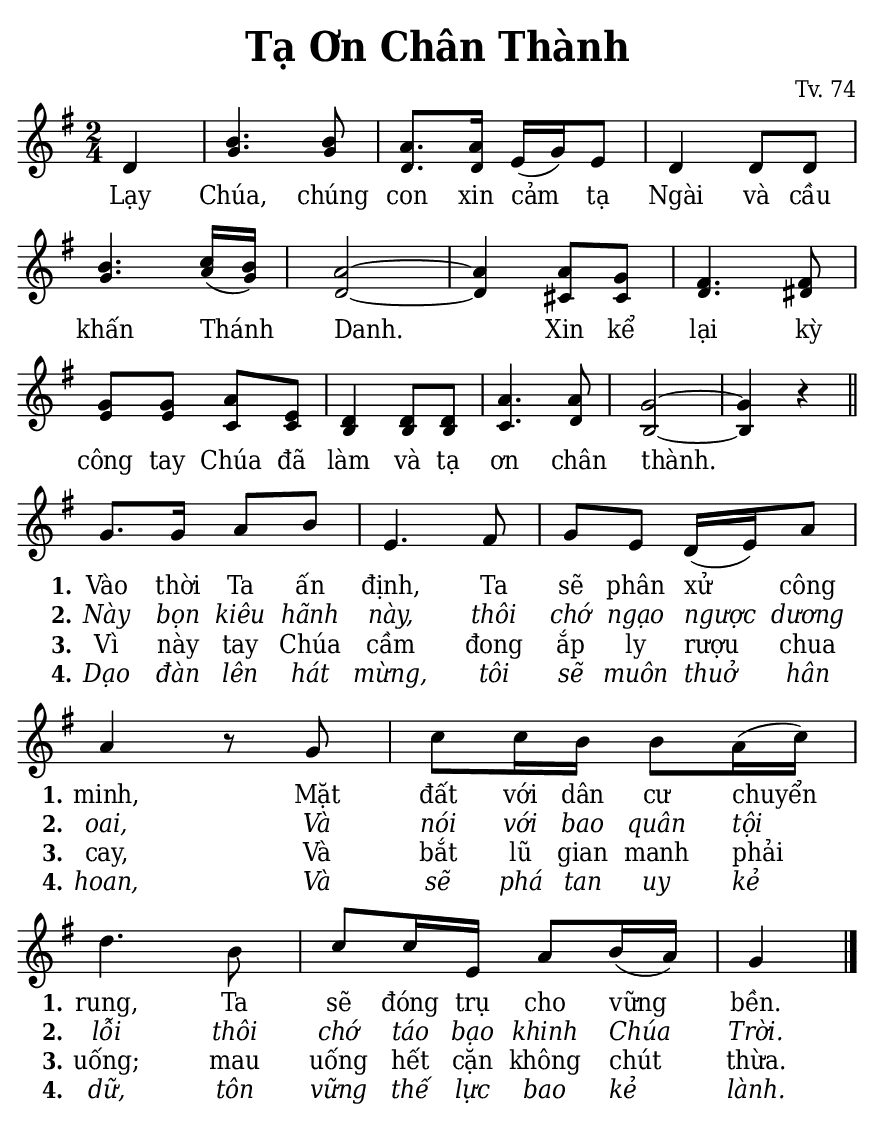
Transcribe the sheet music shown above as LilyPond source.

% Cài đặt chung\
\version "2.22.1"
\include "english.ly"

\header {
  title = \markup { \fontsize #1 "Tạ Ơn Chân Thành" }
  composer = "Tv. 74"
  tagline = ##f
}

% Nhạc phiên khúc
nhacPhienKhucSop = \relative c' {
  \partial 4 d4 |
  b'4. b8 |
  a8. a16 e (g) e8 |
  d4 d8 d |
  b'4. c16 (b) |
  a2 ~ |
  a4 a8 g |
  fs4. fs8 |
  g g a e |
  d4 d8 d |
  a'4. a8 |
  g2 ~ |
  g4 r \bar "||" \break
  
  g8. g16 a8 b |
  e,4. fs8 |
  g e d16 (e) a8 |
  a4 r8 g |
  c c16 b b8 a16 (c) |
  d4. b8 |
  c c16 e, a8 b16 (a) |
  g4 \bar "|."
}

nhacPhienKhucAlto = \relative c' {
  d4 |
  g4. g8 |
  d8. d16 e (g) e8 |
  d4 d8 d |
  g4. a16 (g) |
  d2 ~ |
  d4 cs8 cs |
  d4. ds8 |
  e e c c |
  b4 b8 b |
  c4. d8 |
  b2 ~ |
  b4 r
}

% Lời phiên khúc
loiPhienKhucSop = \lyrics {
  %\set stanza = "ĐK:"
  Lạy Chúa, chúng con xin cảm tạ Ngài
  và cầu khấn Thánh Danh.
  Xin kể lại kỳ công tay Chúa đã làm
  và tạ ơn chân thành.
  <<
    {
      \set stanza = "1."
      Vào thời Ta ấn định,
      Ta sẽ phân xử công minh,
      Mặt đất với dân cư chuyển rung,
      Ta sẽ đóng trụ cho vững bền.
    }
    \new Lyrics {
	    \set associatedVoice = "beSop"
	    \set stanza = "2."
      \override Lyrics.LyricText.font-shape = #'italic
	    Này bọn kiêu hãnh này,
	    thôi chớ ngạo ngược dương oai,
	    Và nói với bao quân tội lỗi
	    thôi chớ táo bạo khinh Chúa Trời.
    }
    \new Lyrics {
	    \set associatedVoice = "beSop"
	    \set stanza = "3."
	    Vì này tay Chúa cầm đong ắp ly rượu chua cay,
	    Và bắt lũ gian manh phải uống;
	    mau uống hết cặn không chút thừa.
    }
    \new Lyrics {
	    \set associatedVoice = "beSop"
	    \set stanza = "4."
      \override Lyrics.LyricText.font-shape = #'italic
	    Dạo đàn lên hát mừng,
	    tôi sẽ muôn thuở hân hoan,
	    Và sẽ phá tan uy kẻ dữ,
	    tôn vững thế lực bao kẻ lành.
    }
  >>
}

% Dàn trang
\paper {
  #(set-paper-size "a5")
  top-margin = 3\mm
  bottom-margin = 3\mm
  left-margin = 3\mm
  right-margin = 3\mm
  indent = #0
  #(define fonts
	 (make-pango-font-tree "Deja Vu Serif Condensed"
	 		       "Deja Vu Serif Condensed"
			       "Deja Vu Serif Condensed"
			       (/ 20 20)))
  print-page-number = ##f
  system-system-spacing = #'((basic-distance . 0.1) (padding . 2))
}

TongNhip = {
  \key g \major \time 2/4
  \set Timing.beamExceptions = #'()
  \set Timing.baseMoment = #(ly:make-moment 1/4)
}

% mã nguồn cho những chức năng chưa hỗ trợ trong phiên bản lilypond hiện tại
% cung cấp bởi cộng đồng lilypond khi gửi email đến lilypond-user@gnu.org
% Đổi kích thước nốt cho bè phụ
notBePhu =
#(define-music-function (font-size music) (number? ly:music?)
   (for-some-music
     (lambda (m)
       (if (music-is-of-type? m 'rhythmic-event)
           (begin
             (set! (ly:music-property m 'tweaks)
                   (cons `(font-size . ,font-size)
                         (ly:music-property m 'tweaks)))
             #t)
           #f))
     music)
   music)

% in số phiên khúc trên mỗi dòng
#(define (add-grob-definition grob-name grob-entry)
    (set! all-grob-descriptions
          (cons ((@@ (lily) completize-grob-entry)
                 (cons grob-name grob-entry))
                all-grob-descriptions)))

#(add-grob-definition
   'StanzaNumberSpanner
   `((direction . ,LEFT)
     (font-series . bold)
     (padding . 1)
     (side-axis . ,X)
     (stencil . ,ly:text-interface::print)
     (X-offset . ,ly:side-position-interface::x-aligned-side)
     (Y-extent . ,grob::always-Y-extent-from-stencil)
     (meta . ((class . Spanner)
              (interfaces . (font-interface
                             side-position-interface
                             stanza-number-interface
                             text-interface))))))

\layout {
   \context {
     \Global
     \grobdescriptions #all-grob-descriptions
   }
   \context {
     \Score
     \remove Stanza_number_align_engraver
     \consists
       #(lambda (context)
          (let ((texts '())
                (syllables '()))
            (make-engraver
             (acknowledgers
              ((stanza-number-interface engraver grob source-engraver)
                 (set! texts (cons grob texts)))
              ((lyric-syllable-interface engraver grob source-engraver)
                 (set! syllables (cons grob syllables))))
             ((stop-translation-timestep engraver)
                (for-each
                 (lambda (text)
                   (for-each
                    (lambda (syllable)
                      (ly:pointer-group-interface::add-grob text
'side-support-elements syllable))
                    syllables))
                 texts)
                (set! syllables '())))))
   }
   \context {
     \Lyrics
     \remove Stanza_number_engraver
     \consists
       #(lambda (context)
          (let ((text #f)
                (last-stanza #f))
            (make-engraver
             ((process-music engraver)
                (let ((stanza (ly:context-property context 'stanza #f)))
                  (if (and stanza (not (equal? stanza last-stanza)))
                      (let ((column (ly:context-property context
'currentCommandColumn)))
                        (set! last-stanza stanza)
                        (if text
                            (ly:spanner-set-bound! text RIGHT column))

                        (set! text (ly:engraver-make-grob engraver
'StanzaNumberSpanner '()))
                        (ly:grob-set-property! text 'text stanza)
                        (ly:spanner-set-bound! text LEFT column)))))
             ((finalize engraver)
                (if text
                    (let ((column (ly:context-property context
'currentCommandColumn)))
                      (ly:spanner-set-bound! text RIGHT column)))))))
     \override StanzaNumberSpanner.horizon-padding = 10000
   }
}
% kết thúc mã nguồn

\score {
  \new ChoirStaff <<
    \new Staff \with {
        \consists "Merge_rests_engraver"
        printPartCombineTexts = ##f
      }
      <<
      \new Voice \TongNhip \partCombine 
        \nhacPhienKhucSop
        \notBePhu -1 { \nhacPhienKhucAlto }
      \new NullVoice = beSop \nhacPhienKhucSop
      \new Lyrics \lyricsto beSop \loiPhienKhucSop
      >>
  >>
  \layout {
    \override Lyrics.LyricSpace.minimum-distance = #1.5
    \override Score.BarNumber.break-visibility = ##(#f #f #f)
    \override Score.SpacingSpanner.uniform-stretching = ##t
  } 
}
